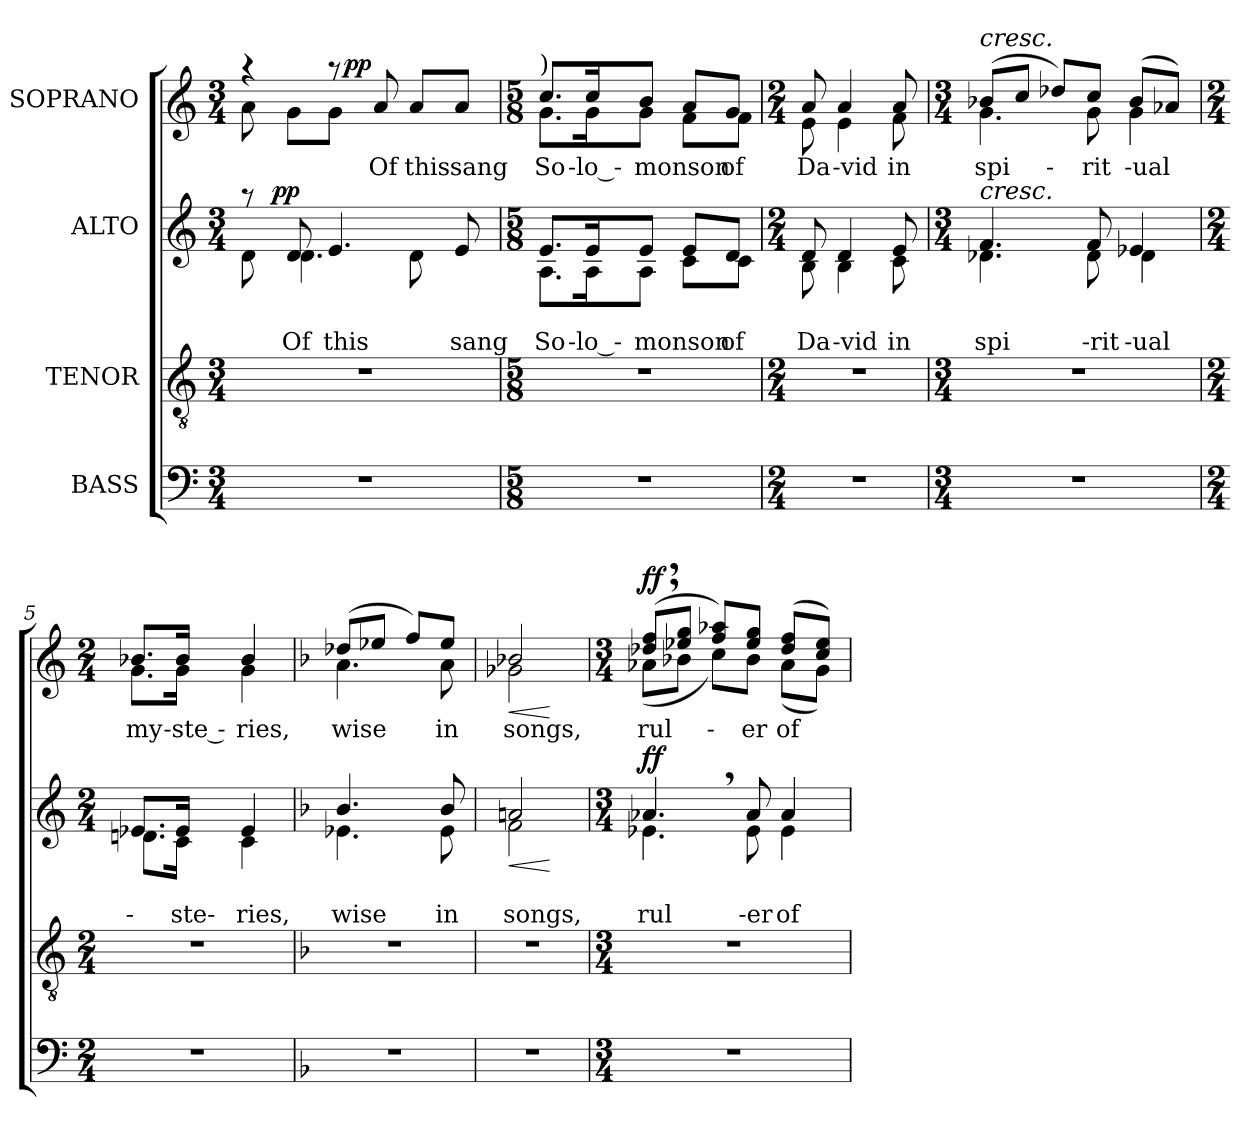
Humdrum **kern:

**kern	**kern	**kern	**text	**text	**dynam	**kern	**text	**dynam
*part4	*part3	*part2	*part2	*part2	*part2	*part1	*part1	*part1
*staff4	*staff3	*staff2	*staff2	*staff2	*staff2	*staff1	*staff1	*staff1
*I"BASS	*I"TENOR	*I"ALTO	*	*	*	*I"SOPRANO	*	*
*clefF4	*clefGv2	*clefG2	*	*	*	*clefG2	*	*
*k[]	*k[]	*k[]	*	*	*	*k[]	*	*
*C:	*C:	*C:	*	*	*	*C:	*	*
*M3/4	*M3/4	*M3/4	*	*	*	*M3/4	*	*
=1	=1	=1	=1	=1	=1	=1	=1	=1
!	!	!	!	!	!	!LO:TX:a:t=Tranquillo (	!	!
!LO:N:vis=1	!LO:N:vis=1	!	!	!	!	!	!	!
*	*	*^	*	*	*	*^	*	*
*	*	*	*^	*	*	*	*	*^	*	*
2.r	2.r	8raa	8d\	16.ryy	.	.	.	4raa	8a\	4ryy	.	.
!	!	!	!	!	!	!	!LO:DY:a	!	!	!	!	!
.	.	.	.	2ryy	.	.	pp	.	.	.	.	.
!	!	!	!	!	!	!LO:LY:b	!	!	!	!	!	!
.	.	8d/	4.d\	.	.	Of	.	.	8g\L	.	.	.
!	!	!	!	!	!	!LO:LY:b	!	!	!	!	!	!
.	.	4.e/	.	.	.	this	.	8raa	8g\J	32ryy	.	.
!	!	!	!	!	!	!	!	!	!	!	!	!LO:DY:a
.	.	.	.	.	.	.	.	.	.	4...ryy	.	pp
!	!	!	!	!	!	!	!	!	!	!	!LO:LY:b	!
.	.	.	.	.	.	.	.	8a/	4.ryy	.	Of	.
!	!	!	!	!	!	!	!	!	!	!	!LO:LY:b	!
.	.	.	8d\	.	.	.	.	8a/L	.	.	this	.
.	.	.	.	8ryy	.	.	.	.	.	.	.	.
*	*	*	*	*	*	*	*	*MM58	*	*	*	*
!	!	!	!	!	!	!LO:LY:b	!	!	!	!	!LO:LY:b	!
.	.	8e/	8ryy	.	.	sang	.	8a/J	.	.	sang	.
.	.	.	.	32ryy	.	.	.	.	.	.	.	.
*	*	*v	*v	*v	*	*	*	*	*	*	*	*
*	*	*	*	*	*	*v	*v	*v	*	*
=2	=2	=2	=2	=2	=2	=2	=2	=2
*M5/8	*M5/8	*M5/8	*	*	*	*M5/8	*	*
*	*	*^	*	*	*	*^	*	*
*	*	*	*^	*	*	*	*	*^	*	*
!	!	!	!	!	!	!	!	!LO:TX:a:t=)	!	!	!	!
!LO:N:vis=1	!LO:N:vis=1	!	!	!	!	!LO:LY:b	!	!	!	!	!LO:LY:b	!
*	*	*	*v	*v	*	*	*	*	*	*	*	*
*	*	*	*	*	*	*	*	*v	*v	*	*
8%5r	8%5r	8.e/L	8.A\L	.	So	.	8.cc/L	8.g\L	So	.
!	!	!	!	!	!LO:LY:b:rj	!	!	!	!LO:LY:b:rj	!
.	.	16e/k	16A\k	.	‐lo ‐	.	16cc/k	16g\k	‐lo ‐	.
!	!	!	!	!	!LO:LY:b	!	!	!	!LO:LY:b	!
.	.	8e/J	8A\J	.	monson	.	8b/J	8g\J	monson	.
.	.	8e/L	8c\L	.	.	.	8a/L	8f\L	.	.
!	!	!	!	!	!LO:LY:b	!	!	!	!LO:LY:b	!
.	.	8d/J	8c\J	.	of	.	8g/J	8f\J	of	.
=3	=3	=3	=3	=3	=3	=3	=3	=3	=3	=3
*M2/4	*M2/4	*M2/4	*	*	*	*	*M2/4	*	*	*
!LO:N:vis=1	!LO:N:vis=1	!	!	!	!LO:LY:b	!	!	!	!LO:LY:b	!
2r	2r	8d/	8B\	.	Da	.	8a/	8e\	Da	.
!	!	!	!	!	!LO:LY:b:rj	!	!	!	!LO:LY:b:rj	!
.	.	4d/	4B\	.	‐vid	.	4a/	4e\	‐vid	.
!	!	!	!	!	!LO:LY:b	!	!	!	!LO:LY:b	!
.	.	8e/	8c\	.	in	.	8a/	8f\	in	.
=4	=4	=4	=4	=4	=4	=4	=4	=4	=4	=4
*M3/4	*M3/4	*M3/4	*	*	*	*	*M3/4	*	*	*
!	!	!	!	!	!	!	!LO:TX:a:i:t=cresc.	!	!	!
!	!	!LO:TX:a:i:t=cresc.	!	!	!	!	!	!	!	!
!LO:N:vis=1	!LO:N:vis=1	!	!	!	!LO:LY:b	!	!	!	!LO:LY:b	!
2.r	2.r	4.f/	4.d-X\	.	spi	.	(>8b-X/L	4.g\	spi	.
.	.	.	.	.	.	.	8cc/J	.	.	.
!	!	!	!	!	!	!	!	!	!LO:LY:b:rj	!
.	.	.	.	.	.	.	8dd-X/L)	.	‐	.
!	!	!	!	!	!LO:LY:b:rj	!	!	!	!LO:LY:b	!
.	.	8f/	8d-\	.	‐rit	.	8cc/J	8g\	rit	.
!	!	!	!	!	!LO:LY:b:rj	!	!	!	!LO:LY:b:rj	!
.	.	4e-X/	4d-\	.	‐ual	.	(>8b-/L	4g\	‐ual	.
.	.	.	.	.	.	.	8a-X/J)	.	.	.
=5	=5	=5	=5	=5	=5	=5	=5	=5	=5	=5
*M2/4	*M2/4	*M2/4	*	*	*	*	*M2/4	*	*	*
!LO:N:vis=1	!LO:N:vis=1	!	!	!	!LO:LY:b	!	!	!	!	!
!	!	!	!	!	!LO:LY:b	!	!	!	!LO:LY:b	!
2r	2r	8.e-X/L	8.dni\L	.	‐	.	8.b-X/L	8.g\L	my	.
!	!	!	!	!	!LO:LY:b	!	!	!	!LO:LY:b:rj	!
.	.	16e-/Jk	16c\Jk	.	ste‐	.	16b-/Jk	16g\Jk	‐ste ‐	.
!	!	!	!	!	!LO:LY:b	!	!	!	!LO:LY:b	!
.	.	4e-/	4c\	.	ries,	.	4b-/	4g\	ries,	.
!!LO:LB:g=z	!!
=6	=6	=6	=6	=6	=6	=6	=6	=6	=6	=6
*k[b-]	*k[b-]	*k[b-]	*	*	*	*	*k[b-]	*	*	*
*F:	*F:	*F:	*	*	*	*	*F:	*	*	*
!LO:N:vis=1	!LO:N:vis=1	!	!	!	!LO:LY:b	!	!	!	!LO:LY:b	!
2r	2r	4.b-/	4.e-X\	.	wise	.	(>8dd-X/L	4.a\	wise	.
.	.	.	.	.	.	.	8ee-X/J	.	.	.
.	.	.	.	.	.	.	8ff/L)	.	.	.
!	!	!	!	!	!LO:LY:b:rj	!	!	!	!LO:LY:b	!
.	.	8b-/	8e-\	.	in	.	8ee-/J	8a\	in	.
=7	=7	=7	=7	=7	=7	=7	=7	=7	=7	=7
!LO:N:vis=1	!LO:N:vis=1	!	!	!	!LO:LY:b	!LO:HP:b	!	!	!LO:LY:b	!LO:HP:b
2r	2r	2ani/	2f\	.	songs,	<	2b-X/	2g-X\	songs,	<
*	*	*v	*v	*	*	*	*	*	*	*
*	*	*	*	*	*	*v	*v	*	*
.	.	.	.	.	[	.	.	[
=8	=8	=8	=8	=8	=8	=8	=8	=8
*M3/4	*M3/4	*M3/4	*	*	*	*M3/4	*	*
!LO:N:vis=1	!LO:N:vis=1	!	!	!LO:LY:b	!LO:DY:a	!	!LO:LY:b	!LO:DY:a
*	*	*^	*	*	*	*^	*	*
2.r	2.r	4.a-X,>/	4.e-X\	.	rul	ff	(>8dd-X/,> 8ff/,>L	(<8a-X\L	rul	ff
.	.	.	.	.	.	.	8ee-X/ 8gg/J	8b-X\J	.	.
!	!	!	!	!	!	!	!	!	!LO:LY:b:rj	!
.	.	.	.	.	.	.	8ff/ 8aa-X/L)	8cc\L)	‐	.
!	!	!	!	!	!LO:LY:b:rj	!	!	!	!LO:LY:b	!
.	.	8a-/	8e-\	.	‐er	.	8ee-/ 8gg/J	8b-\J	er	.
!	!	!	!	!	!LO:LY:b	!	!	!	!LO:LY:b	!
.	.	4a-/	4e-\	.	of	.	(>8dd-/ 8ff/L	(<8a-\L	of	.
.	.	.	.	.	.	.	8cc/ 8ee-/J)	8g\J)	.	.
*	*	*v	*v	*	*	*	*	*	*	*
*	*	*	*	*	*	*v	*v	*	*
=	=	=	=	=	=	=	=	=
*-	*-	*-	*-	*-	*-	*-	*-	*-
